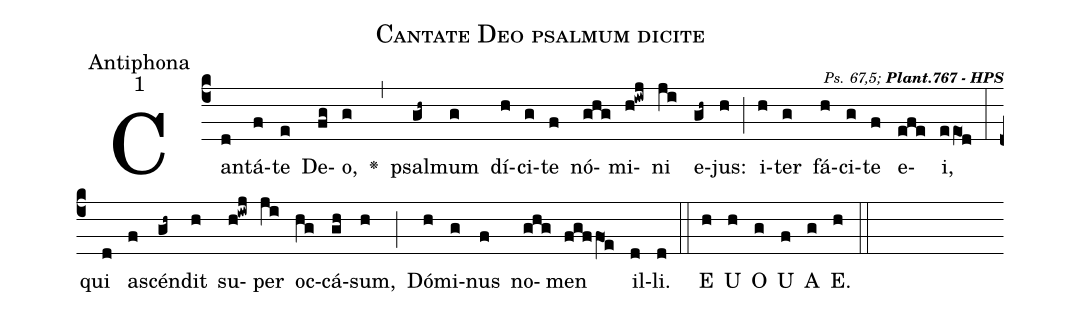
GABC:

name:Cantate Deo psalmum dicite;
office-part:Antiphona;
mode:1;
commentary:{\itshape\mdseries\scriptsize Ps. 67,5;} {\bfseries\scriptsize Plant.767 - HPS};
%%
(c4)Can(d)tá(f)te(e) De(fg)o,(g) <v>\greheightstar</v>(,) psal(gh~)mum(g) dí(h)ci(g)te(f) nó(ghg)mi(h!iwj)ni(ji) e(gh~)jus:(h) (;) i(h)ter(g) fá(h)ci(g)te(f) e(efe)i,(eeO1d) (:) qui(d) a(f)scén(gh~)dit(h) su(h!iwj)per(ji) oc(hg)cá(gh)sum,(h) (;) Dó(h)mi(g)nus(f) no(ghg)men(fgf/fO1e) il(d)li.(d) (::) E(h) U(h) O(g) U(f) A(g) E.(h) (::)
